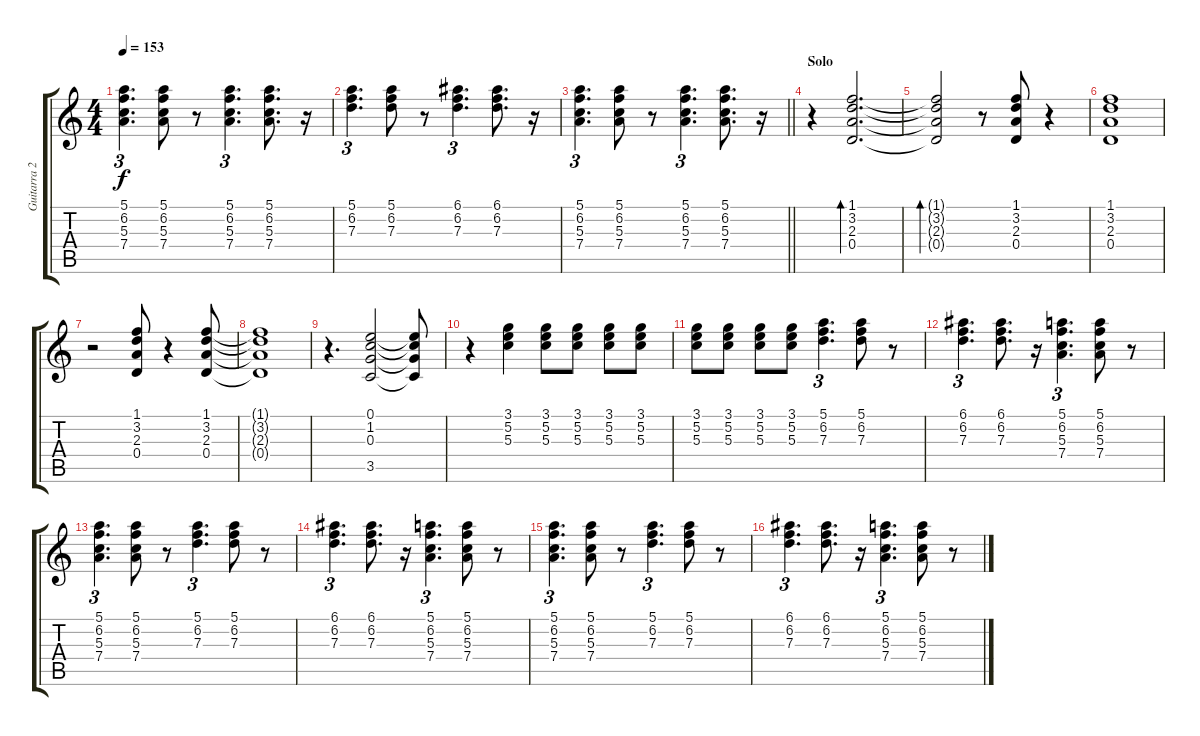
\track ("Guitarra 2 (Dani Mezquita)" "Guitarra 2") {instrument electricguitarmuted}
\staff {score tabs}
\tuning (E4 B3 G3 D3 A2 E2) {hide}
\ts (4 4)
\tempo 153
\clef g2
\ks c
(5.1 6.2 5.3 7.4).4{d tu (3 2) dy f} (5.1 6.2 5.3 7.4).8 r.8 (5.1 6.2 5.3 7.4).4{d tu (3 2)} (5.1 6.2 5.3 7.4).8{d} r.16 |
(5.1 6.2 7.3).4{d tu (3 2)} (5.1 6.2 7.3).8 r.8 (6.1 6.2 7.3).4{d tu (3 2)} (6.1 6.2 7.3).8{d} r.16 |
\barLineRight lightlight
(5.1 6.2 5.3 7.4).4{d tu (3 2)} (5.1 6.2 5.3 7.4).8 r.8 (5.1 6.2 5.3 7.4).4{d tu (3 2)} (5.1 6.2 5.3 7.4).8{d} r.16 |
\section ("" "Solo")
r.4 (1.1 3.2 2.3 0.4).2{d bd 60} |
(1.1{t} 3.2{t} 2.3{t} 0.4{t}).2{bd 60} r.8 (1.1 3.2 2.3 0.4).8 r.4 |
(1.1 3.2 2.3 0.4).1 |
r.2 (1.1 3.2 2.3 0.4).8 r.4 (1.1 3.2 2.3 0.4).8 |
(1.1{t} 3.2{t} 2.3{t} 0.4{t}).1 |
r.4{d} (0.1 1.2 0.3 3.5).2 (0.1{t} 1.2{t} 0.3{t} 3.5{t}).8 |
r.4 (3.1 5.2 5.3).4 (3.1 5.2 5.3).8 (3.1 5.2 5.3).8 (3.1 5.2 5.3).8 (3.1 5.2 5.3).8 |
(3.1 5.2 5.3).8 (3.1 5.2 5.3).8 (3.1 5.2 5.3).8 (3.1 5.2 5.3).8 (5.1 6.2 7.3).4{d tu (3 2)} (5.1 6.2 7.3).8 r.8 |
(6.1 6.2 7.3).4{d tu (3 2)} (6.1 6.2 7.3).8{d} r.16 (5.1 6.2 5.3 7.4).4{d tu (3 2)} (5.1 6.2 5.3 7.4).8 r.8 |
(5.1 6.2 5.3 7.4).4{d tu (3 2)} (5.1 6.2 5.3 7.4).8 r.8 (5.1 6.2 7.3).4{d tu (3 2)} (5.1 6.2 7.3).8 r.8 |
(6.1 6.2 7.3).4{d tu (3 2)} (6.1 6.2 7.3).8{d} r.16 (5.1 6.2 5.3 7.4).4{d tu (3 2)} (5.1 6.2 5.3 7.4).8 r.8 |
(5.1 6.2 5.3 7.4).4{d tu (3 2)} (5.1 6.2 5.3 7.4).8 r.8 (5.1 6.2 7.3).4{d tu (3 2)} (5.1 6.2 7.3).8 r.8 |
(6.1 6.2 7.3).4{d tu (3 2)} (6.1 6.2 7.3).8{d} r.16 (5.1 6.2 5.3 7.4).4{d tu (3 2)} (5.1 6.2 5.3 7.4).8 r.8
